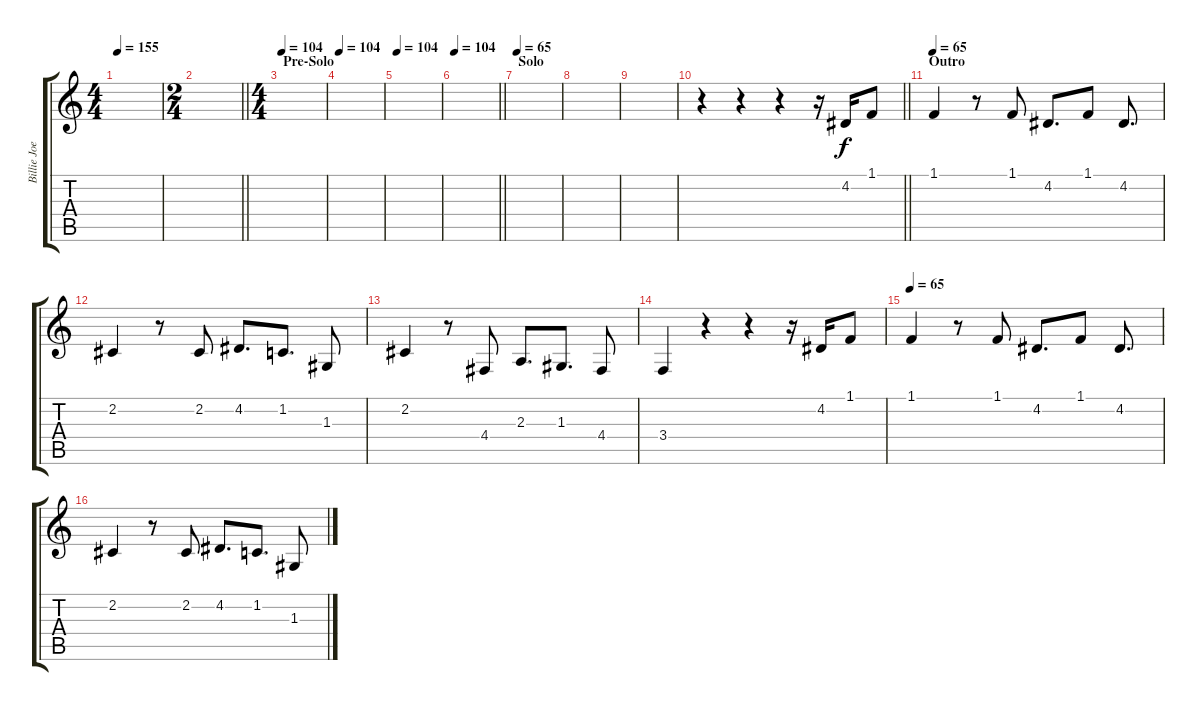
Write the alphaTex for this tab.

\track ("Billie Joe Armstrong - Vocals" "Billie Joe") {instrument altosax}
\staff {score tabs}
\tuning (E4 B3 G3 D3 A2 E2) {hide}
\ts (4 4)
\tempo 155
\clef g2
\ks c
|
\ts (2 4)
\barLineRight lightlight
|
\ts (4 4)
\section ("" "Pre-Solo")
\tempo 104
|
\tempo 104
|
\tempo 104
|
\tempo 104
\barLineRight lightlight
|
\section ("" "Solo")
\tempo 65
|
|
|
\barLineRight lightlight
r.4 r.4 r.4 r.16 4.2.16 1.1.8 |
\section ("" "Outro")
\tempo 65
1.1.4 r.8 1.1.8 4.2.8{d} 1.1.8 4.2.8{d} |
2.2.4 r.8 2.2.8 4.2.8{d} 1.2.8{d} 1.3.8 |
2.2.4 r.8 4.4.8 2.3.8{d} 1.3.8{d} 4.4.8 |
3.4.4 r.4 r.4 r.16 4.2.16 1.1.8 |
\tempo 65
1.1.4 r.8 1.1.8 4.2.8{d} 1.1.8 4.2.8{d} |
2.2.4 r.8 2.2.8 4.2.8{d} 1.2.8{d} 1.3.8
